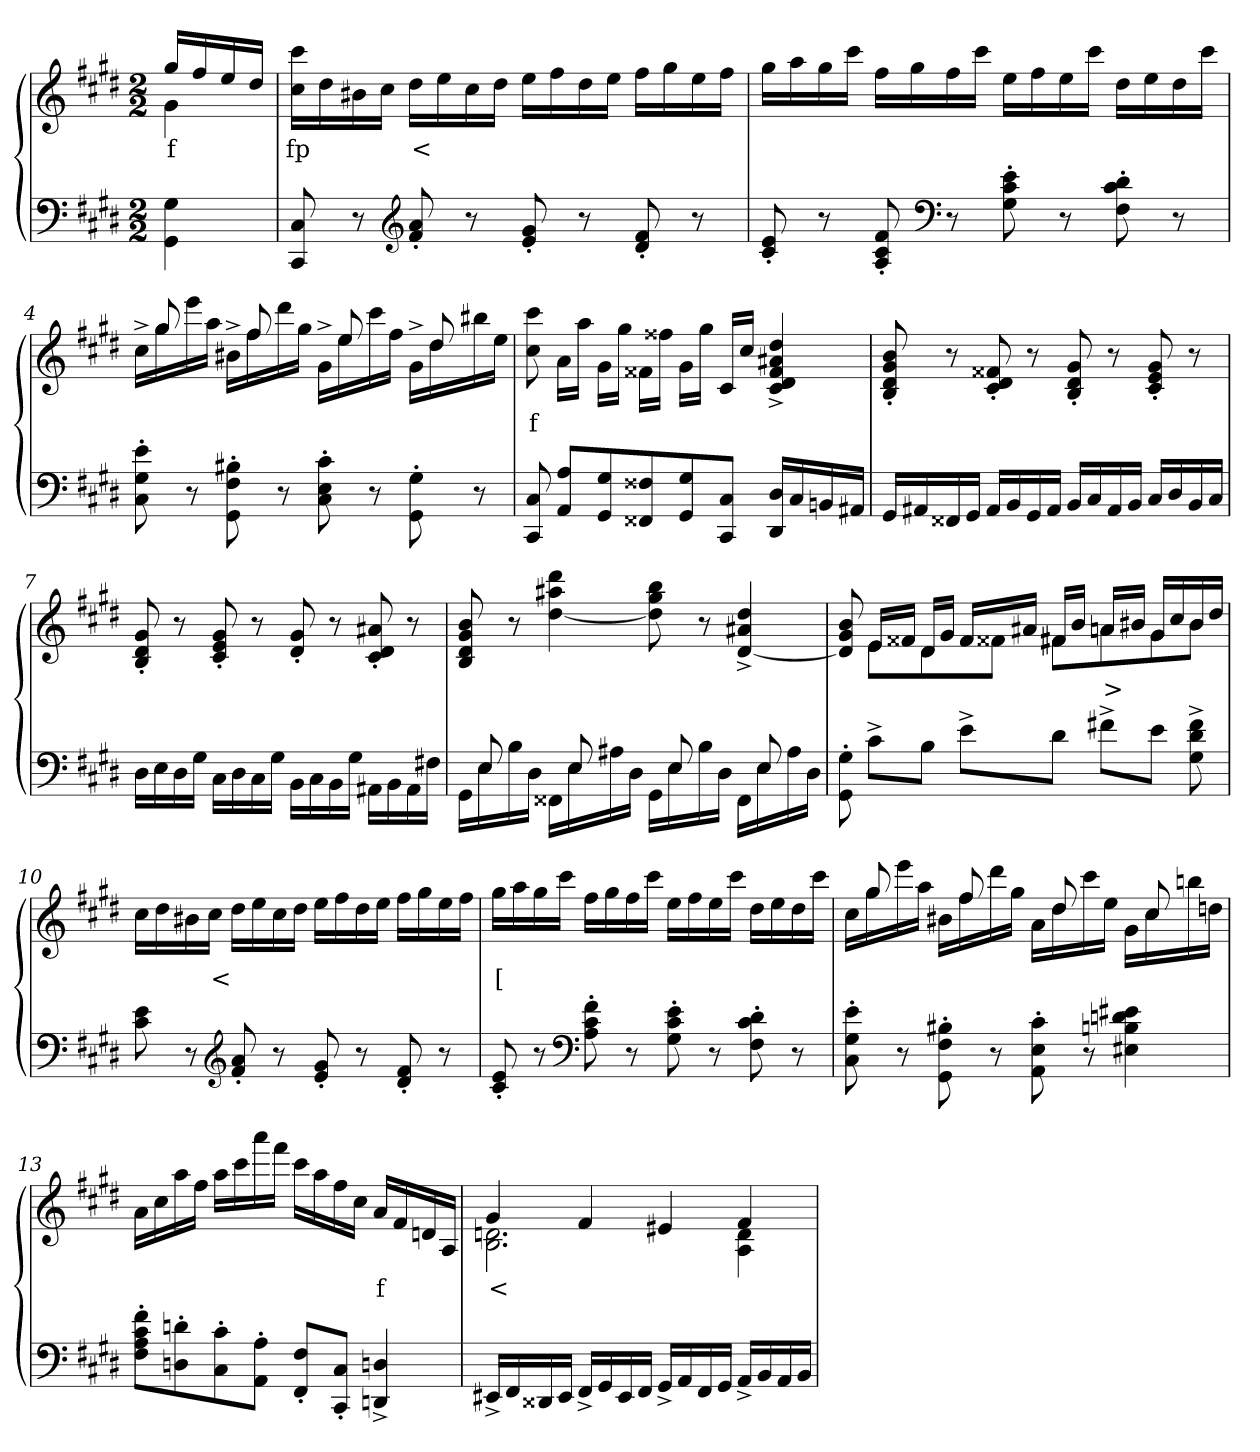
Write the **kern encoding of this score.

**kern	**kern	**text
*part2	*part1	*part1
*staff2	*staff1	*staff1
*clefF4	*clefG2	*
*k[f#c#g#d#]	*k[f#c#g#d#]	*
*M2/2	*M2/2	*
=1	=1	=1
*	*^	*
4G#\ 4GG#\	16gg#LL	4g#	f
.	16ff#	.	.
.	16ee	.	.
.	16dd#JJ	.	.
*	*v	*v	*
=2	=2	=2
8C# 8CC#	16ccc# 16cc#LL	fp
.	16dd#	.
8r	16b#X	.
.	16cc#JJ	.
*clefG2	*	*
8a'> 8f#'>	16dd#LL	<
.	16ee	.
8r	16cc#	.
.	16dd#JJ	.
8g#'> 8e'>	16eeLL	.
.	16ff#	.
8r	16dd#	.
.	16eeJJ	.
8f#'> 8d#'>	16ff#LL	.
.	16gg#	.
8r	16ee	.
.	16ff#JJ	.
=3	=3	=3
8e'> 8c#'>	16gg#LL	.
.	16aa	.
8r	16gg#	.
.	16ccc#JJ	.
8f#'> 8c#'> 8A'>	16ff#LL	.
.	16gg#	.
*clefF4	*	*
8r	16ff#	.
.	16ccc#JJ	.
8e'> 8c#'> 8G#'>	16eeLL	.
.	16ff#	.
8r	16ee	.
.	16ccc#JJ	.
8d#'> 8c#'> 8F#'>	16dd#LL	.
.	16ee	.
8r	16dd#	.
.	16ccc#JJ	.
=4	=4	=4
*	*^	*
8e'> 8G#'> 8C#'>	16ryy	16cc#^>LL	.
.	8gg#	16gg#	.
8r	.	16eee	.
.	8ryy	16aaJJ	.
8B#X'> 8F#'> 8GG#'>	.	16b#X^>LL	.
.	8ff#	16ff#	.
8r	.	16ddd#	.
.	8ryy	16gg#JJ	.
8c#'> 8E'> 8C#'>	.	16g#^>LL	.
.	8ee	16ee	.
8r	.	16ccc#	.
.	8ryy	16ff#JJ	.
8G#\'> 8GG#\'>	.	16g#^>LL	.
.	8dd#	16dd#	.
8r	.	16bb#	.
.	16ryy	16eeJJ	.
*	*v	*v	*
=5	=5	=5
8C# 8CC#	8ccc# 8cc#	f
8A 8AAL	16aLL	.
.	16aaJJ	.
8G# 8GG#	16g#LL	.
.	16gg#JJ	.
8F##X 8FF##X	16f##XLL	.
.	16ff##JJ	.
8G# 8GG#	16g#LL	.
.	16gg#JJ	.
8C# 8CC#J	16c#LL	.
.	16cc#JJ	.
16D# 16DD#LL	4dd#^> 4a#X^> 4f##^> 4d#^> 4c#^>	.
16C#	.	.
16BBn	.	.
16AA#XJJ	.	.
=6	=6	=6
16GG#LL	8b'> 8g#'> 8d#'> 8B'>	.
16AA#X	.	.
16FF##X	8r	.
16GG#JJ	.	.
16AA#LL	8f##X'> 8d#'> 8c#'>	.
16BB	.	.
16GG#	8r	.
16AA#JJ	.	.
16BBLL	8g#'> 8d#'> 8B'>	.
16C#	.	.
16AA#	8r	.
16BBJJ	.	.
16C#LL	8g#'> 8e'> 8c#'>	.
16D#	.	.
16BB	8r	.
16C#JJ	.	.
=7	=7	=7
16D#LL	8g#'> 8d#'> 8B'>	.
16E	.	.
16D#	8r	.
16G#JJ	.	.
16C#LL	8g#'> 8e'> 8c#'>	.
16D#	.	.
16C#	8r	.
16G#JJ	.	.
16BB\LL	8g#'> 8d#'>	.
16C#	.	.
16BB	8r	.
16G#JJ	.	.
16AA#X\LL	8a#X'> 8d#'> 8c#'>	.
16BB	.	.
16AA#	8r	.
16F#XJJ	.	.
=8	=8	=8
*^	*	*
16ryy	16GG#LL	8b 8g# 8d# 8B	.
8E	16E	.	.
.	16B	8r	.
8ryy	16D#JJ	.	.
.	16FF##XLL	4ddd# 4aa#X [4dd#	.
8E	16E	.	.
.	16A#X	.	.
8ryy	16D#JJ	.	.
.	16GG#LL	8bb 8gg# 8dd#]	.
8E	16E	.	.
.	16B	8r	.
8ryy	16D#JJ	.	.
.	16FF##LL	4dd#^> 4a#^> [4d#^>	.
8E	16E	.	.
.	16A#	.	.
16ryy	16D#JJ	.	.
*v	*v	*	*
=9	=9	=9
*	*^	*
8G#\'> 8GG#\'>	8b 8g# 8d#]	8ryy	.
8c#^>\L	16eLL	8eL	.
.	16f##XJJ	.	.
8BJ	16d#LL	8d#	.
.	16g#JJ	.	.
8e^>L	16f##LL	8f##XJ	.
.	16a#XJJ	.	.
8d#J	16f#XLL	8f#XL	.
.	16bJJ	.	.
8f#X^>L	16anLL	8an	>
.	16b#XJJ	.	.
8eJ	16g#LL	8g#	.
.	16cc#	.	.
8f#^> 8d#^> 8G#^>	16b#	8b#J	.
.	16dd#JJ	.	.
*	*v	*v	*
=10	=10	=10
8e 8c#	16cc#LL	.
.	16dd#	.
8r	16b#X	.
.	16cc#JJ	<
*clefG2	*	*
8a'> 8f#'>	16dd#LL	.
.	16ee	.
8r	16cc#	.
.	16dd#JJ	.
8g#'> 8e'>	16eeLL	.
.	16ff#	.
8r	16dd#	.
.	16eeJJ	.
8f#'> 8d#'>	16ff#LL	.
.	16gg#	.
8r	16ee	.
.	16ff#JJ	.
=11	=11	=11
8e'> 8c#'>	16gg#LL	[
.	16aa	.
8r	16gg#	.
.	16ccc#JJ	.
*clefF4	*	*
8f#'> 8c#'> 8A'>	16ff#LL	.
.	16gg#	.
8r	16ff#	.
.	16ccc#JJ	.
8e'> 8c#'> 8G#'>	16eeLL	.
.	16ff#	.
8r	16ee	.
.	16ccc#JJ	.
8d#'> 8c#'> 8F#'>	16dd#LL	.
.	16ee	.
8r	16dd#	.
.	16ccc#JJ	.
=12	=12	=12
*	*^	*
8e'> 8G#'> 8C#'>	16ryy	16cc#LL	.
.	8gg#	16gg#	.
8r	.	16eee	.
.	8ryy	16aaJJ	.
8B#X'> 8F#'> 8GG#'>	.	16b#XLL	.
.	8ff#	16ff#	.
8r	.	16ddd#	.
.	8ryy	16gg#JJ	.
8c#'> 8E'> 8AA'>	.	16aLL	.
.	8dd#	16dd#	.
8r	.	16ccc#	.
.	8ryy	16eeJJ	.
4e#X 4dn 4Bn 4E#X	.	16g#LL	.
.	8cc#	16cc#	.
.	.	16bbn	.
.	16ryy	16ddnJJ	.
*	*v	*v	*
=13	=13	=13
8f#'> 8c#'> 8A'> 8F#'>L	16aLL	.
.	16cc#	.
8dn'> 8Dn'>	16aa	.
.	16ff#JJ	.
8c#'> 8C#'>	16aaLL	.
.	16ccc#	.
8A'> 8AA'>J	16aaa	.
.	16fff#JJ	.
8F#'> 8FF#'>L	16ccc#LL	.
.	16aa	.
8C#'> 8CC#'>J	16ff#	.
.	16cc#JJ	.
4Dn^> 4DDn^>	16aLL	f
.	16f#	.
.	16dn	.
.	16AJJ	.
=14	=14	=14
*	*^	*
16EE#X^>LL	4g#	2.dn 2.B	<
16FF#	.	.	.
16DD##X	.	.	.
16EE#JJ	.	.	.
16FF#^>LL	4f#	.	.
16GG#	.	.	.
16EE#	.	.	.
16FF#JJ	.	.	.
16GG#^>LL	4e#X	.	.
16AA	.	.	.
16FF#	.	.	.
16GG#JJ	.	.	.
16AA^>LL	4f#	4d 4A	.
16BB	.	.	.
16AA	.	.	.
16BBJJ	.	.	.
*	*v	*v	*
=	=	=
*-	*-	*-
